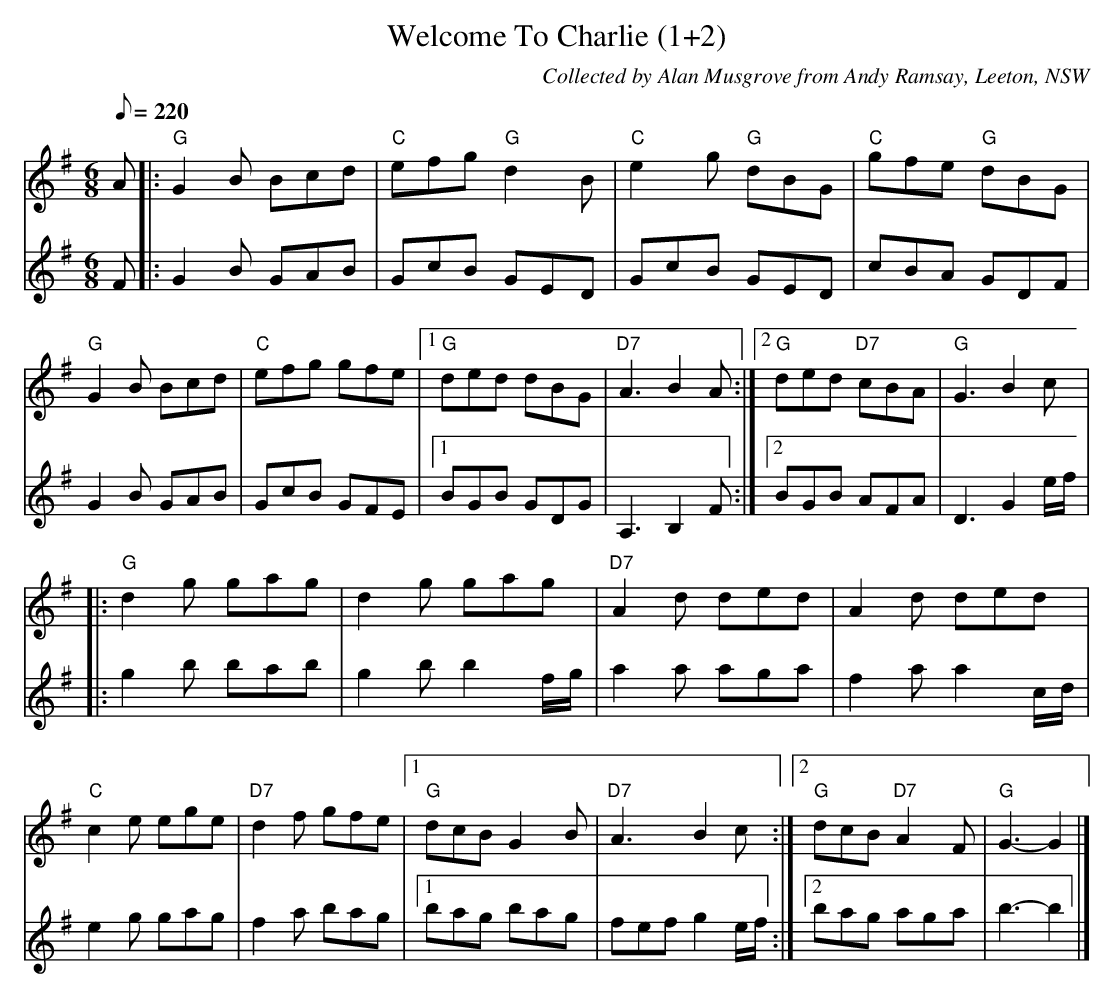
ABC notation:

X:1
T:Welcome To Charlie (1+2)
M:6/8
L:1/8
Q:220
C:Collected by Alan Musgrove from Andy Ramsay, Leeton, NSW
K:G
V:1
A|:"G"G2B Bcd|"C"efg "G"d2B|"C"e2g "G"dBG|"C"gfe "G"dBG|
"G"G2B Bcd|"C"efg gfe|1"G"ded dBG|"D7"A3B2A:|2"G"ded "D7"cBA|"G"G3B2c|
|:"G"d2g gag|d2g gag|"D7"A2d ded|A2d ded|
"C"c2e ege|"D7"d2f gfe|1"G"dcBG2B|"D7"A3B2c:|2"G"dcB "D7"A2F|"G"G3-G2|]
V:2
F|:G2B GAB|GcB GED|GcB GED|cBA GDF|
G2B GAB|GcB GFE|1BGB GDG|A,3B,2F:|2BGB AFA|D3G2e/f/|
|:g2b bab|g2b b2f/g/|a2a aga|f2a a2c/d/|
e2g gag|f2a bag|1bag bag|fefg2e/f/:|2bag aga|b3-b2|]
